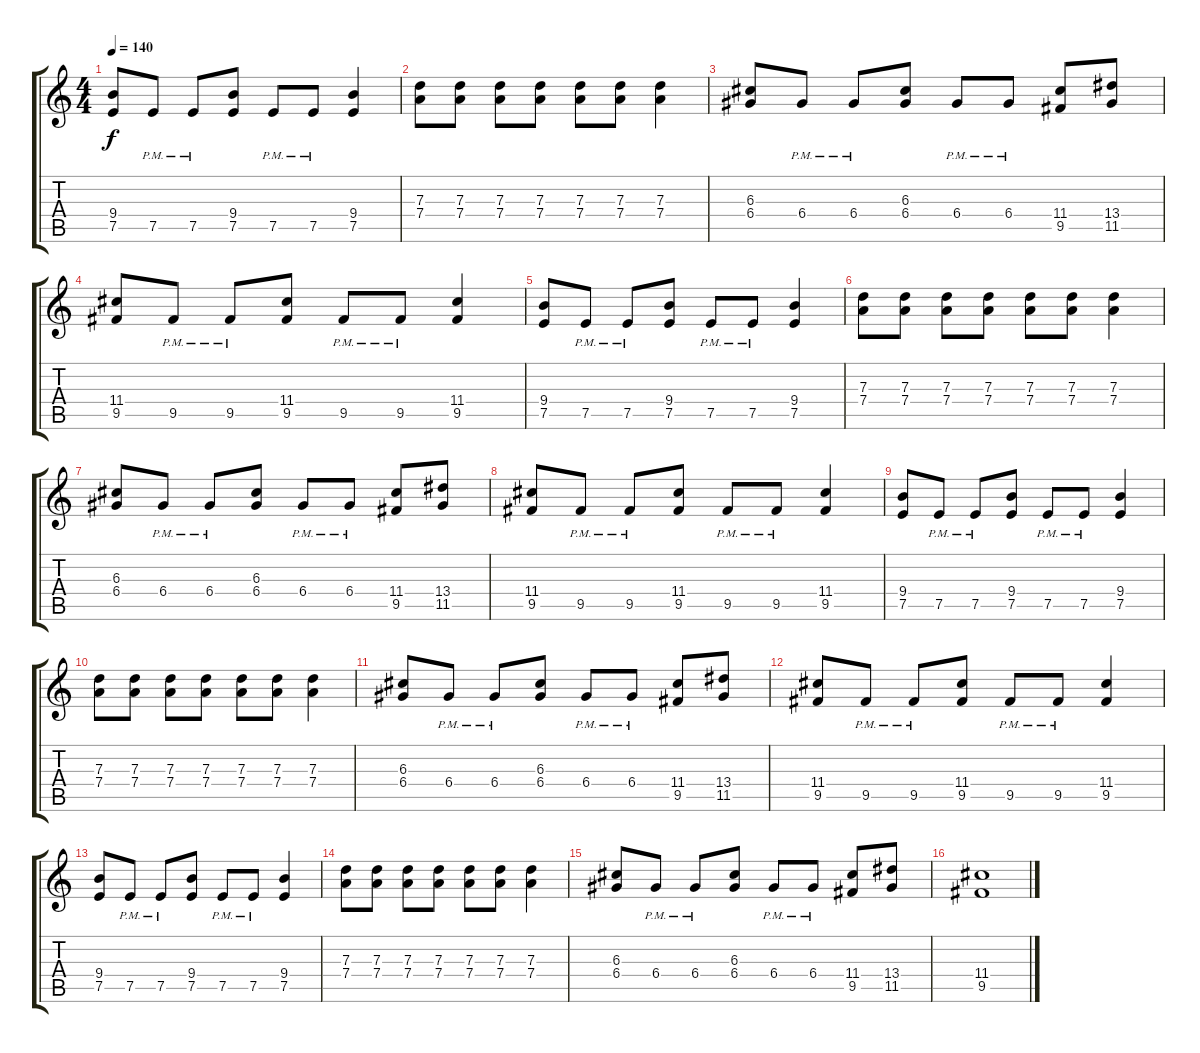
\track "" {instrument overdrivenguitar}
\staff {score tabs}
\tuning (E4 B3 G3 D3 A2 E2) {hide}
\ts (4 4)
\tempo 140
\clef g2
\ks c
(9.4 7.5).8{dy f} 7.5{pm}.8 7.5{pm}.8 (9.4 7.5).8 7.5{pm}.8 7.5{pm}.8 (9.4 7.5).4 |
(7.3 7.4).8 (7.3 7.4).8 (7.3 7.4).8 (7.3 7.4).8 (7.3 7.4).8 (7.3 7.4).8 (7.3 7.4).4 |
(6.3 6.4).8 6.4{pm}.8 6.4{pm}.8 (6.3 6.4).8 6.4{pm}.8 6.4{pm}.8 (11.4 9.5).8 (13.4 11.5).8 |
(11.4 9.5).8 9.5{pm}.8 9.5{pm}.8 (11.4 9.5).8 9.5{pm}.8 9.5{pm}.8 (11.4 9.5).4 |
(9.4 7.5).8 7.5{pm}.8 7.5{pm}.8 (9.4 7.5).8 7.5{pm}.8 7.5{pm}.8 (9.4 7.5).4 |
(7.3 7.4).8 (7.3 7.4).8 (7.3 7.4).8 (7.3 7.4).8 (7.3 7.4).8 (7.3 7.4).8 (7.3 7.4).4 |
(6.3 6.4).8 6.4{pm}.8 6.4{pm}.8 (6.3 6.4).8 6.4{pm}.8 6.4{pm}.8 (11.4 9.5).8 (13.4 11.5).8 |
(11.4 9.5).8 9.5{pm}.8 9.5{pm}.8 (11.4 9.5).8 9.5{pm}.8 9.5{pm}.8 (11.4 9.5).4 |
(9.4 7.5).8 7.5{pm}.8 7.5{pm}.8 (9.4 7.5).8 7.5{pm}.8 7.5{pm}.8 (9.4 7.5).4 |
(7.3 7.4).8 (7.3 7.4).8 (7.3 7.4).8 (7.3 7.4).8 (7.3 7.4).8 (7.3 7.4).8 (7.3 7.4).4 |
(6.3 6.4).8 6.4{pm}.8 6.4{pm}.8 (6.3 6.4).8 6.4{pm}.8 6.4{pm}.8 (11.4 9.5).8 (13.4 11.5).8 |
(11.4 9.5).8 9.5{pm}.8 9.5{pm}.8 (11.4 9.5).8 9.5{pm}.8 9.5{pm}.8 (11.4 9.5).4 |
(9.4 7.5).8 7.5{pm}.8 7.5{pm}.8 (9.4 7.5).8 7.5{pm}.8 7.5{pm}.8 (9.4 7.5).4 |
(7.3 7.4).8 (7.3 7.4).8 (7.3 7.4).8 (7.3 7.4).8 (7.3 7.4).8 (7.3 7.4).8 (7.3 7.4).4 |
(6.3 6.4).8 6.4{pm}.8 6.4{pm}.8 (6.3 6.4).8 6.4{pm}.8 6.4{pm}.8 (11.4 9.5).8 (13.4 11.5).8 |
(11.4 9.5).1
